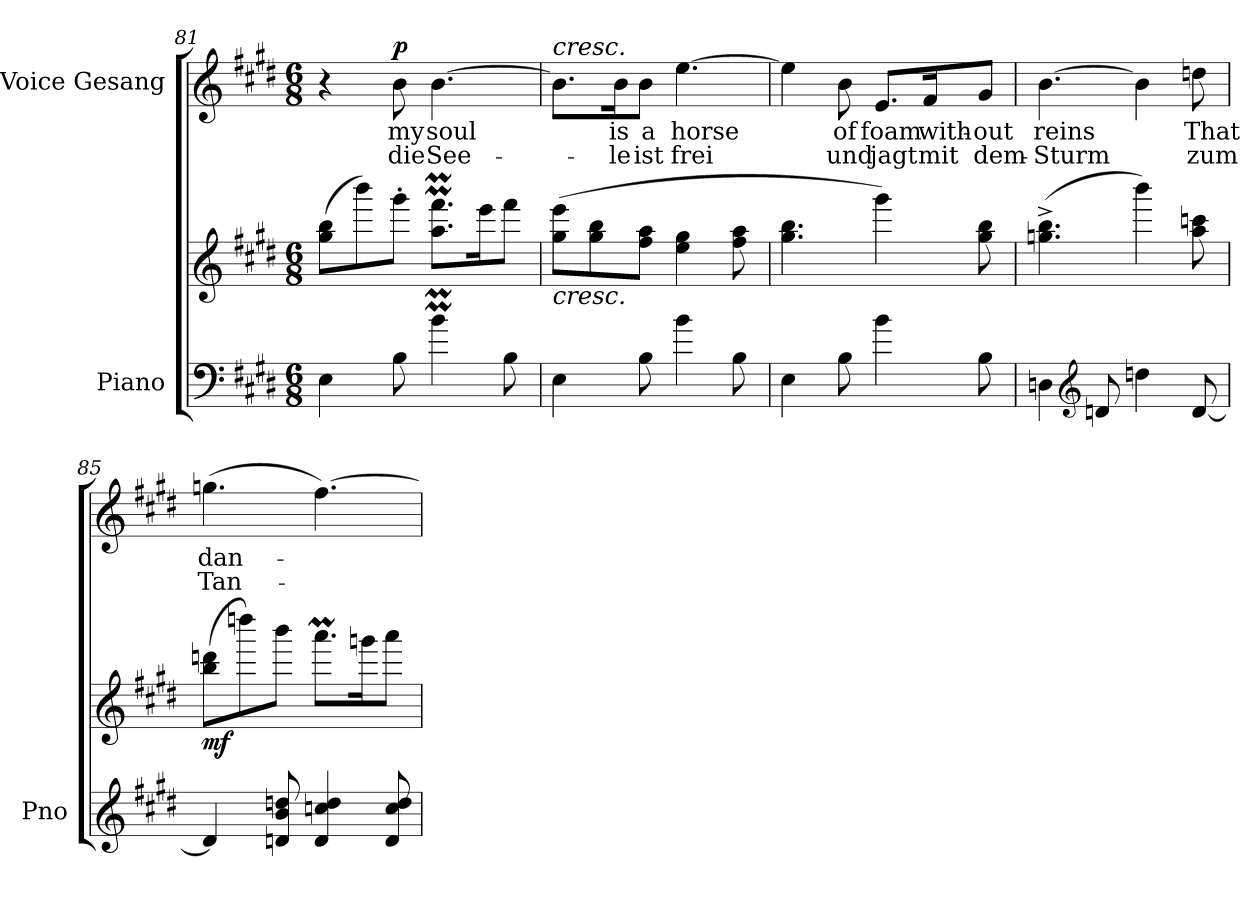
**kern	**kern	**dynam	**kern	**text	**text	**dynam
*part2	*part2	*part2	*part1	*part1	*part1	*part1
*staff3	*staff2	*staff2/3	*staff1	*staff1	*staff1	*staff1
*I"Piano	*	*	*I"Voice Gesang	*	*	*
*I'Pno	*	*	*	*	*	*
*clefF4	*clefG2	*	*clefG2	*	*	*
*k[f#c#g#d#]	*k[f#c#g#d#]	*	*k[f#c#g#d#]	*	*	*
*M6/8	*M6/8	*	*M6/8	*	*	*
=81	=81	=81	=81	=81	=81	=81
4E\	(8gg#\ 8bb\L	.	4r	.	.	.
.	8bbb\)	.	.	.	.	.
!	!	!	!	!LO:LY:b	!LO:LY:b	!LO:DY:a
8B\	8ggg#'\J	.	8b\	my	die	p
!	!	!	!	!LO:LY:b	!LO:LY:b	!
4b\	8.aa\M 8.fff#\ML	.	[4.b\	soul	See-	.
.	16eee\K	.	.	.	.	.
8B\	8fff#\J	.	.	.	.	.
=82	=82	=82	=82	=82	=82	=82
!	!	!	!LO:TX:a:i:t=cresc.	!	!	!
!	!LO:TX:b:i:t=cresc.	!	!	!	!	!
4E\	(8gg#\ 8eee\L	.	8.b\L]	.	.	.
.	8gg#\ 8bb\	.	.	.	.	.
!	!	!	!	!LO:LY:b	!LO:LY:b	!
.	.	.	16b\K	is	-le	.
!	!	!	!	!LO:LY:b	!LO:LY:b	!
8B\	8ff#\ 8aa\J	.	8b\J	a	ist	.
!	!	!	!	!LO:LY:b	!LO:LY:b	!
4b\	4ee\ 4gg#\	.	[4.ee\	horse	frei	.
8B\	8ff#\ 8aa\	.	.	.	.	.
=83	=83	=83	=83	=83	=83	=83
4E\	4.gg#\ 4.bb\	.	4ee\]	.	.	.
!	!	!	!	!LO:LY:b	!LO:LY:b	!
8B\	.	.	8b\	of	und	.
!	!	!	!	!LO:LY:b	!LO:LY:b	!
4b\	4ggg#\)	.	8.e/L	foam	jagt	.
!	!	!	!	!LO:LY:b	!LO:LY:b	!
.	.	.	16f#/K	with-	mit	.
!	!	!	!	!LO:LY:b	!LO:LY:b	!
8B\	8gg#\ 8bb\	.	8g#/J	-out	dem-	.
=84	=84	=84	=84	=84	=84	=84
!	!	!	!	!LO:LY:b	!LO:LY:b	!
4Dn\	(4.ggn\^ 4.bb\^	.	[4.b\	reins	-Sturm	.
*clefG2	*	*	*	*	*	*
8dn/	.	.	.	.	.	.
4ddn\	4bbb\)	.	4b\]	.	.	.
!	!	!	!	!LO:LY:b	!LO:LY:b	!
[8d/	8aa\ 8cccn\	.	8ddn\	That	zum	.
!!LO:LB:g=z
=85	=85	=85	=85	=85	=85	=85
!	!	!LO:DY:b	!	!LO:LY:b	!LO:LY:b	!
4dn/]	(8bb\ 8dddn\L	mf	(4.ggn\	dan-	Tan-	.
.	8ddddn\)	.	.	.	.	.
8d/ 8b/ 8ddn/	8bbb\J	.	.	.	.	.
4d/ 4ccn/ 4dd/	8.aaaM\L	.	[4.ff#\)	.	.	.
.	16gggn\K	.	.	.	.	.
8d/ 8cc/ 8dd/	8aaa\J	.	.	.	.	.
=	=	=	=	=	=	=
*-	*-	*-	*-	*-	*-	*-
